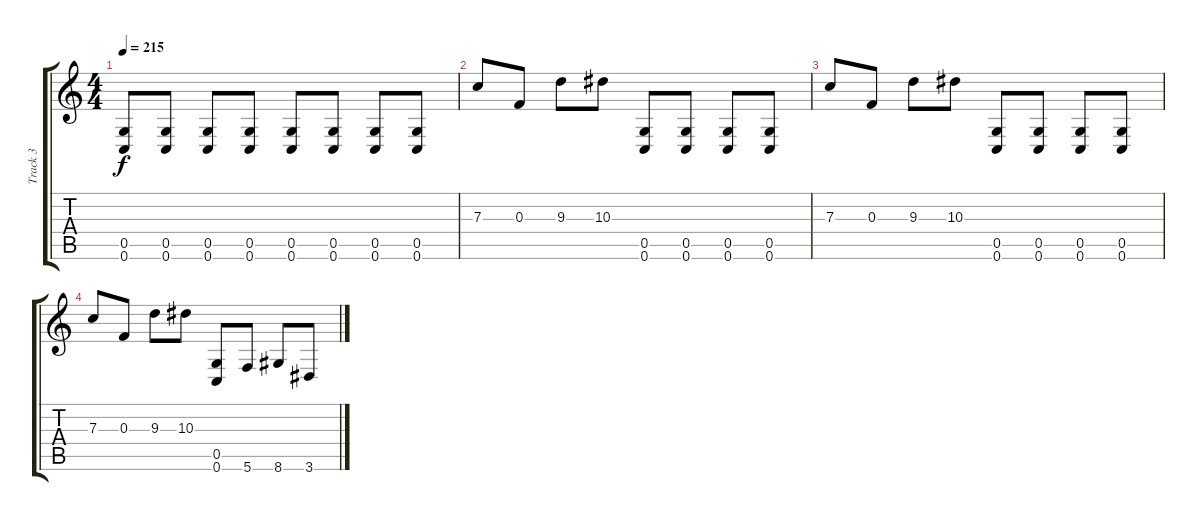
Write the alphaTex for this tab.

\track ("Track 3" "Track 3") {instrument distortionguitar}
\staff {score tabs}
\tuning (D4 A3 F3 C3 G2 C2) {hide}
\ts (4 4)
\tempo 215
\clef g2
\ks c
(0.5 0.6).8{dy f} (0.5 0.6).8 (0.5 0.6).8 (0.5 0.6).8 (0.5 0.6).8 (0.5 0.6).8 (0.5 0.6).8 (0.5 0.6).8 |
7.3.8 0.3.8 9.3.8 10.3.8 (0.5 0.6).8 (0.5 0.6).8 (0.5 0.6).8 (0.5 0.6).8 |
7.3.8 0.3.8 9.3.8 10.3.8 (0.5 0.6).8 (0.5 0.6).8 (0.5 0.6).8 (0.5 0.6).8 |
7.3.8 0.3.8 9.3.8 10.3.8 (0.5 0.6).8 5.6.8 8.6.8 3.6.8
